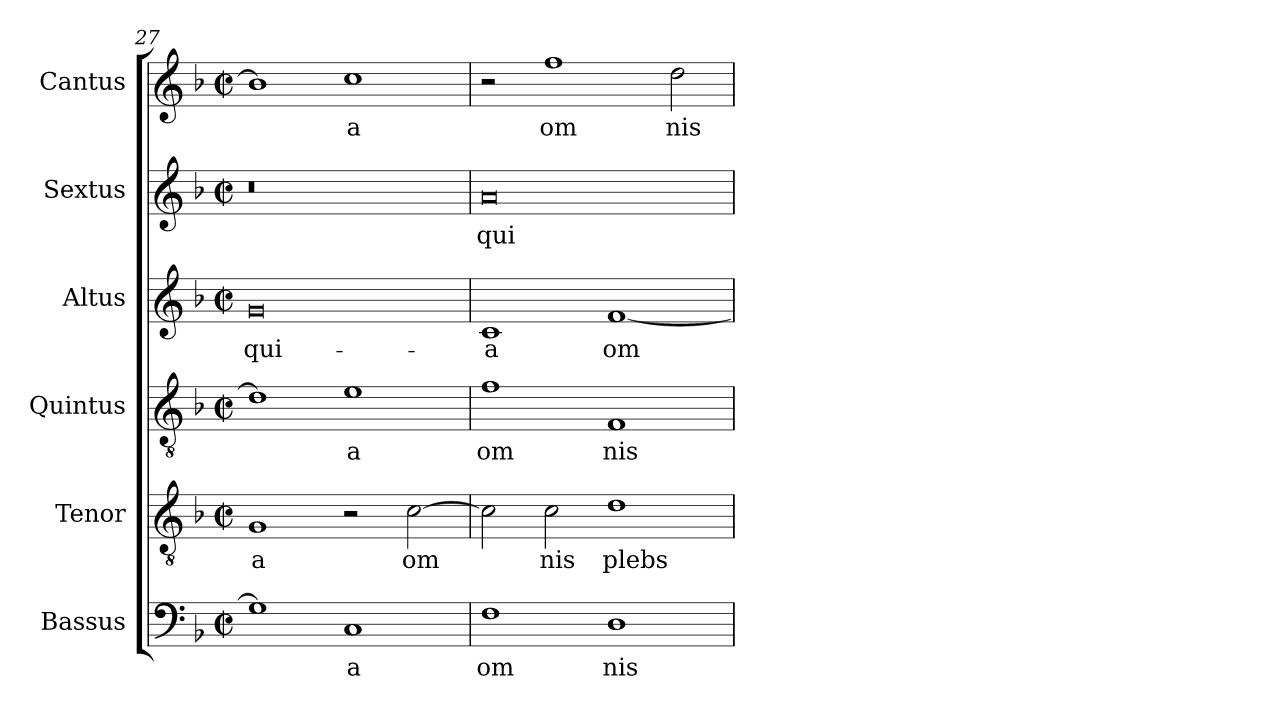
**kern	**text	**kern	**text	**kern	**text	**kern	**text	**kern	**text	**kern	**text
*part6	*part6	*part5	*part5	*part4	*part4	*part3	*part3	*part2	*part2	*part1	*part1
*staff6	*staff6	*staff5	*staff5	*staff4	*staff4	*staff3	*staff3	*staff2	*staff2	*staff1	*staff1
*I"Bassus	*	*I"Tenor	*	*I"Quintus	*	*I"Altus	*	*I"Sextus	*	*I"Cantus	*
*clefF4	*	*clefGv2	*	*clefGv2	*	*clefG2	*	*clefG2	*	*clefG2	*
*k[b-]	*	*k[b-]	*	*k[b-]	*	*k[b-]	*	*k[b-]	*	*k[b-]	*
*F:	*	*F:	*	*F:	*	*F:	*	*F:	*	*F:	*
*M2/2	*	*M2/2	*	*M2/2	*	*M2/2	*	*M2/2	*	*M2/2	*
*met(c|)	*	*met(c|)	*	*met(c|)	*	*met(c|)	*	*met(c|)	*	*met(c|)	*
=27	=27	=27	=27	=27	=27	=27	=27	=27	=27	=27	=27
!	!	!	!LO:LY:b:cj	!	!	!	!LO:LY:b:cj	!	!	!	!
1G]	.	1G	a	1d]	.	0g	qui-	0r	.	1b]	.
!	!LO:LY:b:cj	!	!	!	!LO:LY:b:cj	!	!	!	!	!	!LO:LY:b:cj
1C	a	2r	.	1e	-a	.	.	.	.	1cc	-a
!	!	!	!LO:LY:b	!	!	!	!	!	!	!	!
.	.	[<2c\	om	.	.	.	.	.	.	.	.
!!LO:LB:g=z
=28	=28	=28	=28	=28	=28	=28	=28	=28	=28	=28	=28
!	!LO:LY:b:cj	!	!	!	!LO:LY:b:cj	!	!LO:LY:b:cj	!	!LO:LY:b:cj	!	!
1F	om	2c\]	.	1f	om	1c	-a	0a	qui	2r	.
!	!	!	!LO:LY:b:cj	!	!	!	!	!	!	!	!LO:LY:b:cj
.	.	2c\	nis	.	.	.	.	.	.	1ff	om
!	!LO:LY:b:cj	!	!LO:LY:b:cj	!	!LO:LY:b:cj	!	!LO:LY:b:cj	!	!	!	!
1D	nis	1d	plebs	1F	nis	[<1f	om	.	.	.	.
!	!	!	!	!	!	!	!	!	!	!	!LO:LY:b:cj
.	.	.	.	.	.	.	.	.	.	2dd\	nis
=	=	=	=	=	=	=	=	=	=	=	=
*-	*-	*-	*-	*-	*-	*-	*-	*-	*-	*-	*-
